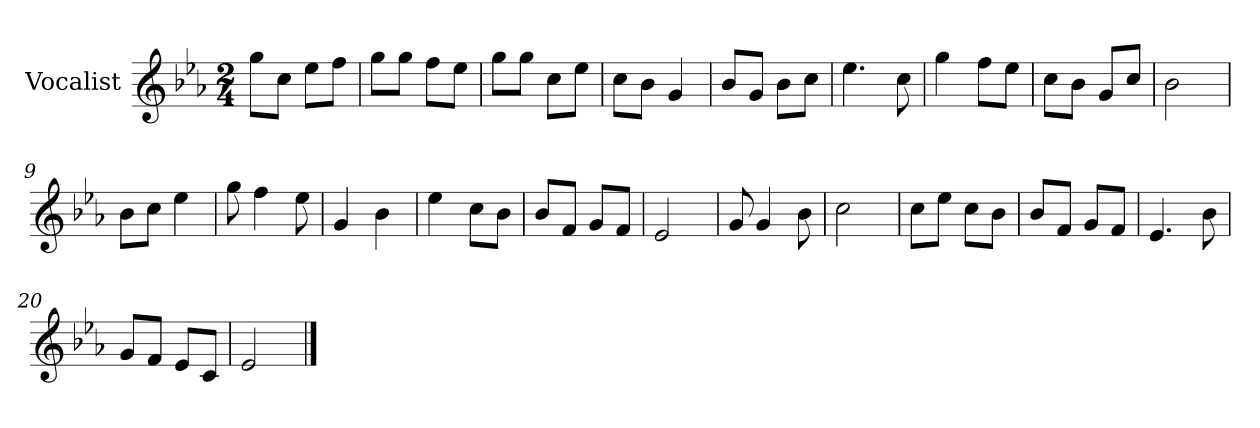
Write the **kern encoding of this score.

**kern
*part1
*staff1
*I"Vocalist
*k[b-e-a-]
*E-:
*M2/4
=
8ggL
8ccJ
8ee-L
8ffJ
=1
8ggL
8ggJ
8ffL
8ee-J
=2
8ggL
8ggJ
8ccL
8ee-J
=3
8ccL
8b-J
4g
=4
8b-L
8gJ
8b-L
8ccJ
=5
4.ee-
8cc
=6
4gg
8ffL
8ee-J
=7
8ccL
8b-J
8gL
8ccJ
=8
2b-
=9
8b-L
8ccJ
4ee-
=10
8gg
4ff
8ee-
=11
4g
4b-
=12
4ee-
8ccL
8b-J
=13
8b-L
8fJ
8gL
8fJ
=14
2e-
=15
8g
4g
8b-
=16
2cc
=17
8ccL
8ee-J
8ccL
8b-J
=18
8b-L
8fJ
8gL
8fJ
=19
4.e-
8b-
=20
8gL
8fJ
8e-L
8cJ
=21
2e-
==
*-
